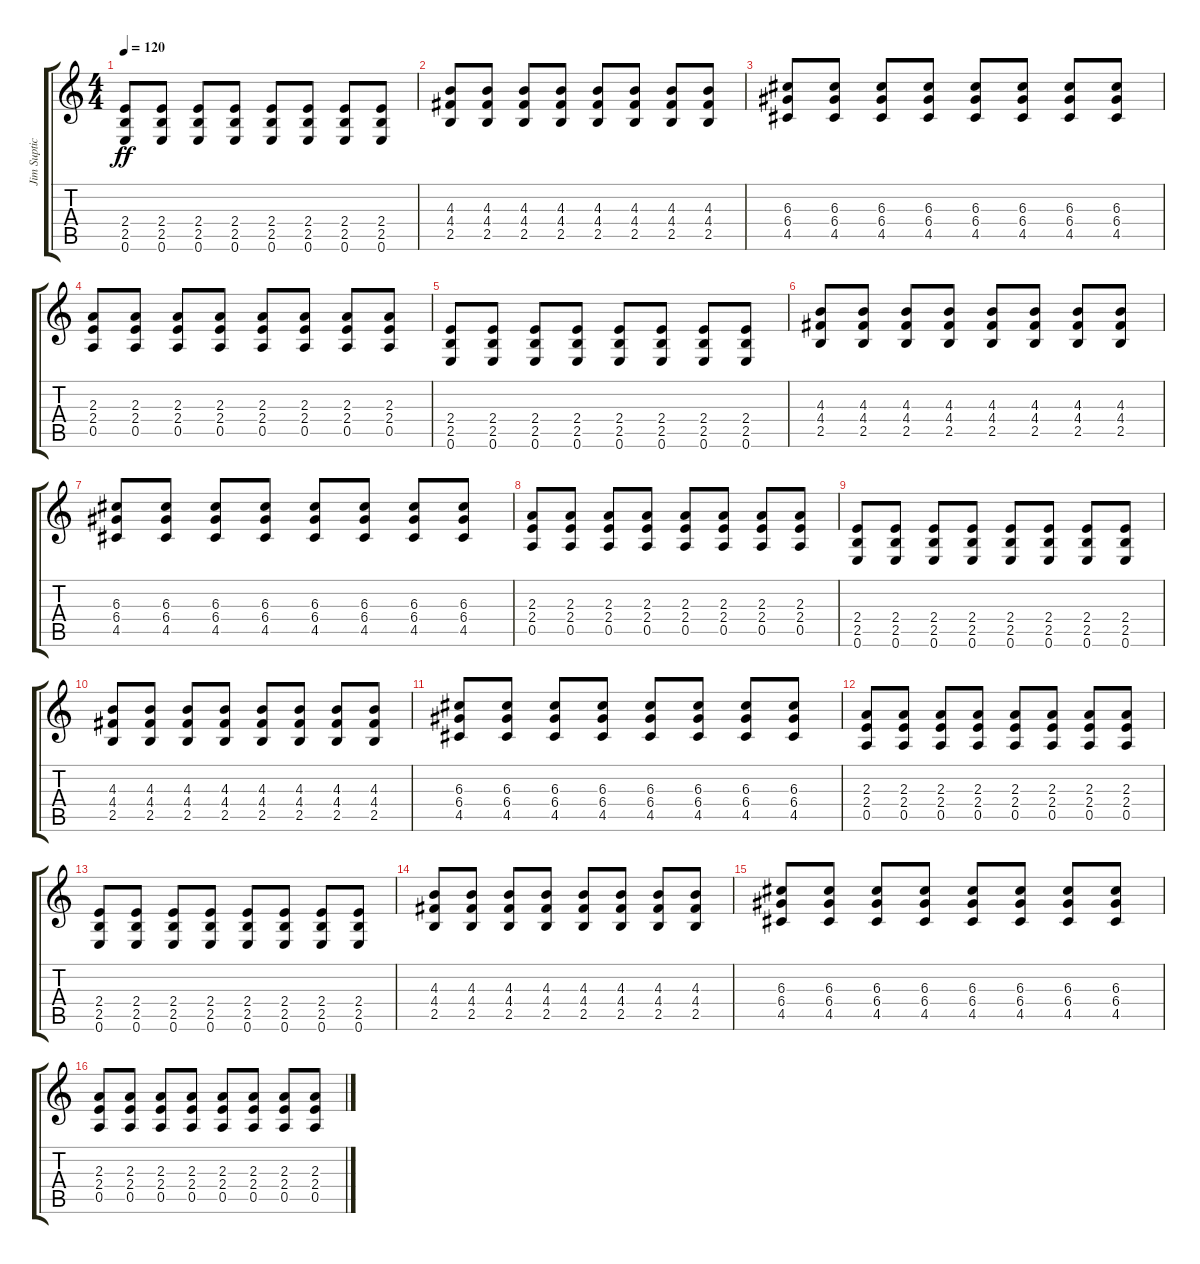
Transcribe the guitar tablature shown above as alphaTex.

\track ("Jim Suptic" "Jim Suptic") {instrument electricguitarclean}
\staff {score tabs}
\tuning (E4 B3 G3 D3 A2 E2) {hide}
\ts (4 4)
\tempo 120
\clef g2
\ks c
(2.4 2.5 0.6).8{dy ff instrument electricguitarclean} (2.4 2.5 0.6).8 (2.4 2.5 0.6).8 (2.4 2.5 0.6).8 (2.4 2.5 0.6).8 (2.4 2.5 0.6).8 (2.4 2.5 0.6).8 (2.4 2.5 0.6).8 |
(4.3 4.4 2.5).8 (4.3 4.4 2.5).8 (4.3 4.4 2.5).8 (4.3 4.4 2.5).8 (4.3 4.4 2.5).8 (4.3 4.4 2.5).8 (4.3 4.4 2.5).8 (4.3 4.4 2.5).8 |
(6.3 6.4 4.5).8 (6.3 6.4 4.5).8 (6.3 6.4 4.5).8 (6.3 6.4 4.5).8 (6.3 6.4 4.5).8 (6.3 6.4 4.5).8 (6.3 6.4 4.5).8 (6.3 6.4 4.5).8 |
(2.3 2.4 0.5).8 (2.3 2.4 0.5).8 (2.3 2.4 0.5).8 (2.3 2.4 0.5).8 (2.3 2.4 0.5).8 (2.3 2.4 0.5).8 (2.3 2.4 0.5).8 (2.3 2.4 0.5).8 |
(2.4 2.5 0.6).8 (2.4 2.5 0.6).8 (2.4 2.5 0.6).8 (2.4 2.5 0.6).8 (2.4 2.5 0.6).8 (2.4 2.5 0.6).8 (2.4 2.5 0.6).8 (2.4 2.5 0.6).8 |
(4.3 4.4 2.5).8 (4.3 4.4 2.5).8 (4.3 4.4 2.5).8 (4.3 4.4 2.5).8 (4.3 4.4 2.5).8 (4.3 4.4 2.5).8 (4.3 4.4 2.5).8 (4.3 4.4 2.5).8 |
(6.3 6.4 4.5).8 (6.3 6.4 4.5).8 (6.3 6.4 4.5).8 (6.3 6.4 4.5).8 (6.3 6.4 4.5).8 (6.3 6.4 4.5).8 (6.3 6.4 4.5).8 (6.3 6.4 4.5).8 |
(2.3 2.4 0.5).8 (2.3 2.4 0.5).8 (2.3 2.4 0.5).8 (2.3 2.4 0.5).8 (2.3 2.4 0.5).8 (2.3 2.4 0.5).8 (2.3 2.4 0.5).8 (2.3 2.4 0.5).8 |
(2.4 2.5 0.6).8 (2.4 2.5 0.6).8 (2.4 2.5 0.6).8 (2.4 2.5 0.6).8 (2.4 2.5 0.6).8 (2.4 2.5 0.6).8 (2.4 2.5 0.6).8 (2.4 2.5 0.6).8 |
(4.3 4.4 2.5).8 (4.3 4.4 2.5).8 (4.3 4.4 2.5).8 (4.3 4.4 2.5).8 (4.3 4.4 2.5).8 (4.3 4.4 2.5).8 (4.3 4.4 2.5).8 (4.3 4.4 2.5).8 |
(6.3 6.4 4.5).8 (6.3 6.4 4.5).8 (6.3 6.4 4.5).8 (6.3 6.4 4.5).8 (6.3 6.4 4.5).8 (6.3 6.4 4.5).8 (6.3 6.4 4.5).8 (6.3 6.4 4.5).8 |
(2.3 2.4 0.5).8 (2.3 2.4 0.5).8 (2.3 2.4 0.5).8 (2.3 2.4 0.5).8 (2.3 2.4 0.5).8 (2.3 2.4 0.5).8 (2.3 2.4 0.5).8 (2.3 2.4 0.5).8 |
(2.4 2.5 0.6).8 (2.4 2.5 0.6).8 (2.4 2.5 0.6).8 (2.4 2.5 0.6).8 (2.4 2.5 0.6).8 (2.4 2.5 0.6).8 (2.4 2.5 0.6).8 (2.4 2.5 0.6).8 |
(4.3 4.4 2.5).8 (4.3 4.4 2.5).8 (4.3 4.4 2.5).8 (4.3 4.4 2.5).8 (4.3 4.4 2.5).8 (4.3 4.4 2.5).8 (4.3 4.4 2.5).8 (4.3 4.4 2.5).8 |
(6.3 6.4 4.5).8 (6.3 6.4 4.5).8 (6.3 6.4 4.5).8 (6.3 6.4 4.5).8 (6.3 6.4 4.5).8 (6.3 6.4 4.5).8 (6.3 6.4 4.5).8 (6.3 6.4 4.5).8 |
(2.3 2.4 0.5).8 (2.3 2.4 0.5).8 (2.3 2.4 0.5).8 (2.3 2.4 0.5).8 (2.3 2.4 0.5).8 (2.3 2.4 0.5).8 (2.3 2.4 0.5).8 (2.3 2.4 0.5).8
